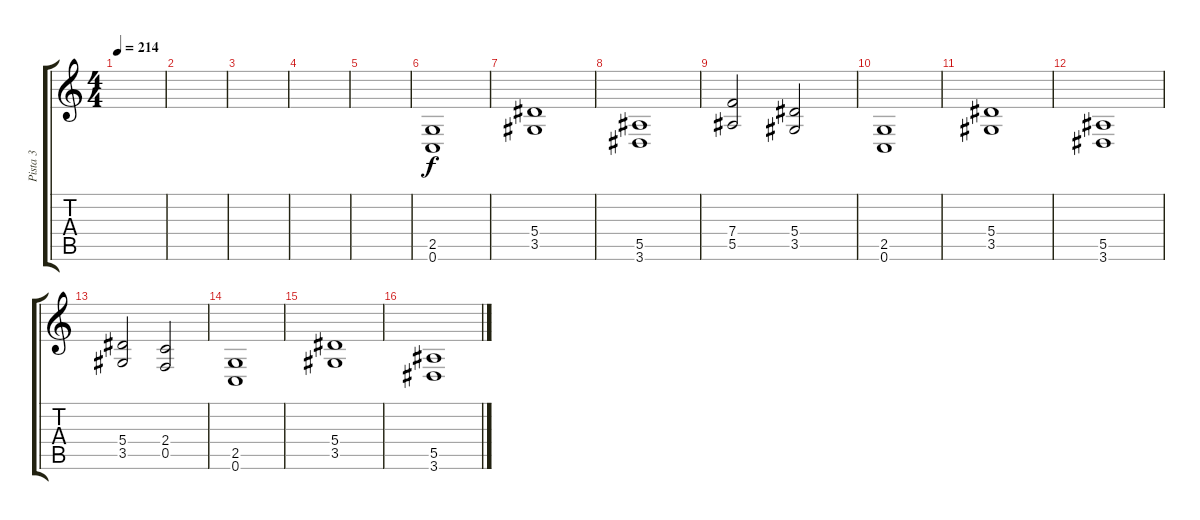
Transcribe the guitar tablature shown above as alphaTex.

\track ("Pista 3" "Pista 3") {instrument distortionguitar}
\staff {score tabs}
\tuning (C4 G3 Eb3 Bb2 F2 C2) {hide}
\ts (4 4)
\tempo 214
\clef g2
\ks c
|
|
|
|
|
(2.5 0.6).1 |
(5.4 3.5).1 |
(5.5 3.6).1 |
(7.4 5.5).2 (5.4 3.5).2 |
(2.5 0.6).1 |
(5.4 3.5).1 |
(5.5 3.6).1 |
(5.4 3.5).2 (2.4 0.5).2 |
(2.5 0.6).1 |
(5.4 3.5).1 |
(5.5 3.6).1
